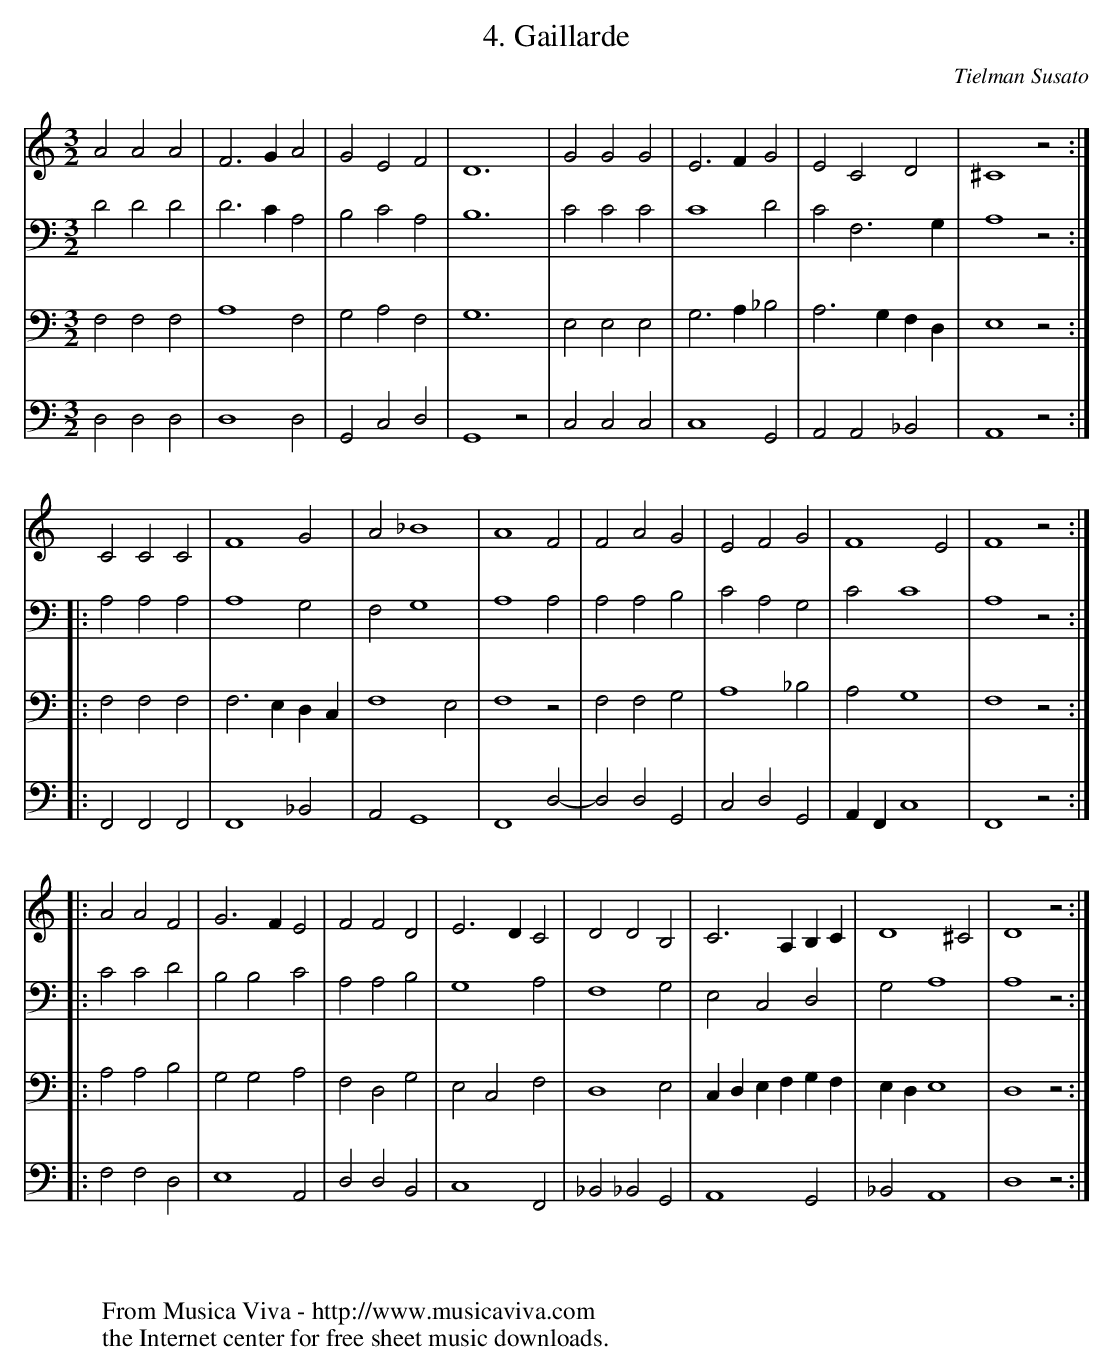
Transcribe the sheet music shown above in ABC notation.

X:1
T:4. Gaillarde
C:Tielman Susato
M:3/2
L:1/2
K:Ddor
V:1
AAA|F>GA|GEF|D3|GGG|E>FG|ECD|^C2z:|
CCC|F2G|A_B2|A2F|FAG|EFG|F2E|F2z:|
|:AAF|G>FE|FFD|E>DC|DDB,|C>A, B,/C/|D2^C|D2z:|
V:2
DDD|D>CA,|B,CA,|B,3|CCC|C2D|CF,>G,|A,2z:|
|:A,A,A,|A,2G,|F,G,2|A,2A,|A,A,B,|CA,G,|CC2|A,2z:|
|:CCD|B,B,C|A,A,B,|G,2A,|F,2G,|E,C,D,|G,A,2|A,2z:|
V:3
F,F,F,|A,2F,|G,A,F,|G,3|E,E,E,|G,>A,_B,|A,>G, F,/D,/|E,2 z:|
|:F,F,F,|F,>E, D,/C,/|F,2E,|F,2z|F,F,G,|A,2_B,|A,G,2|F,2z:|
|:A,A,B,|G,G,A,|F,D,G,|E,C,F,|D,2E,|C,/D,/E,/F,/G,/F,/|E,/D,/E,2|D,2z:|
V:4
D,D,D,|D,2D,|G,,C,D,|G,,2z|C,C,C,|C,2G,,|A,,A,,_B,,|A,,2z:|
|:F,,F,,F,,|F,,2_B,,|A,,G,,2|F,,2D,-|D,D,G,,|C,D,G,,|A,,/F,,/C,2|F,,2z:|
|:F,F,D,|E,2A,,|D,D,B,,|C,2F,,|_B,,_B,,G,,|A,,2G,,|_B,,A,,2|D,2z:|
W:
W:
W:  From Musica Viva - http://www.musicaviva.com
W:  the Internet center for free sheet music downloads.
